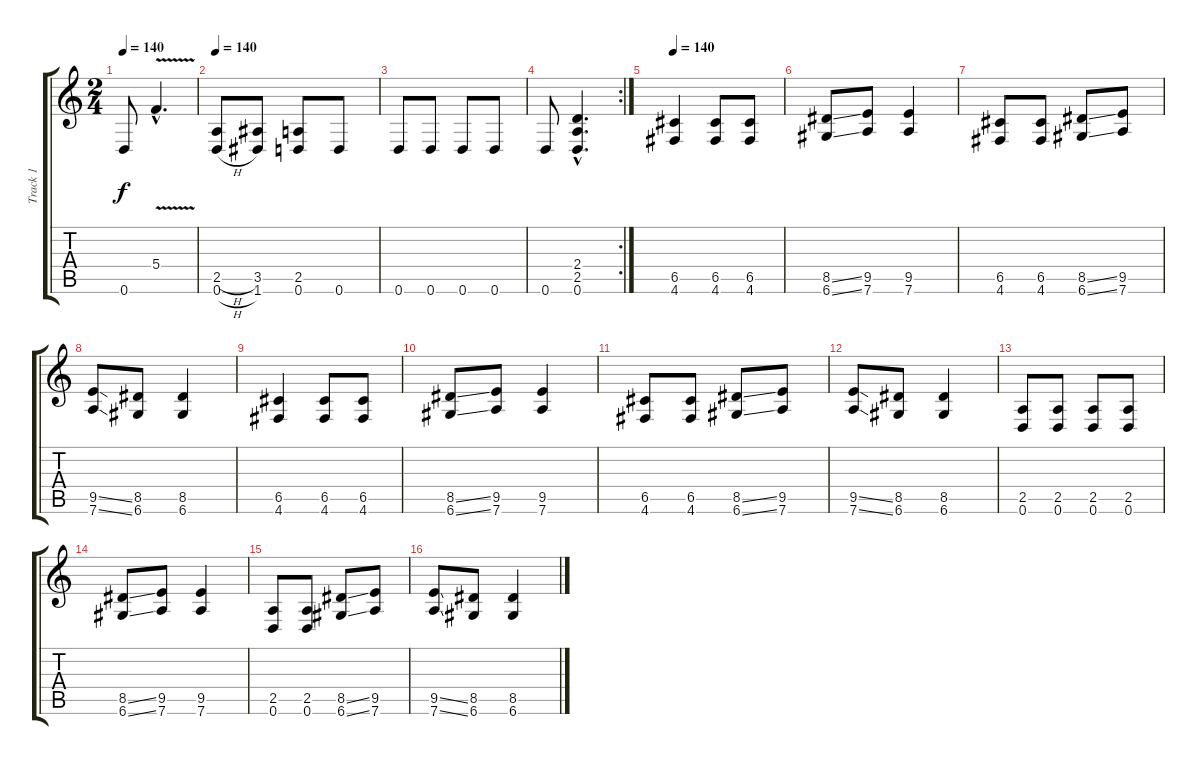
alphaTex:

\track ("Track 1" "Track 1") {instrument distortionguitar}
\staff {score tabs}
\tuning (D4 A3 F3 C3 G2 D2) {hide}
\ts (2 4)
\tempo 140
\clef g2
\ks c
0.6.8{dy f} 5.4{v hac}.4{d} |
\tempo 140
(2.5{h} 0.6{h}).8 (3.5 1.6).8 (2.5 0.6).8 0.6.8 |
0.6.8 0.6.8 0.6.8 0.6.8 |
\rc 2
0.6.8 (2.4{hac} 2.5{hac} 0.6{hac}).4{d} |
\tempo 140
(6.5 4.6).4 (6.5 4.6).8 (6.5 4.6).8 |
(8.5{ss} 6.6{ss}).8 (9.5 7.6).8 (9.5 7.6).4 |
(6.5 4.6).8 (6.5 4.6).8 (8.5{ss} 6.6{ss}).8 (9.5 7.6).8 |
(9.5{ss} 7.6{ss}).8 (8.5 6.6).8 (8.5 6.6).4 |
(6.5 4.6).4 (6.5 4.6).8 (6.5 4.6).8 |
(8.5{ss} 6.6{ss}).8 (9.5 7.6).8 (9.5 7.6).4 |
(6.5 4.6).8 (6.5 4.6).8 (8.5{ss} 6.6{ss}).8 (9.5 7.6).8 |
(9.5{ss} 7.6{ss}).8 (8.5 6.6).8 (8.5 6.6).4 |
(2.5 0.6).8 (2.5 0.6).8 (2.5 0.6).8 (2.5 0.6).8 |
(8.5{ss} 6.6{ss}).8 (9.5 7.6).8 (9.5 7.6).4 |
(2.5 0.6).8 (2.5 0.6).8 (8.5{ss} 6.6{ss}).8 (9.5 7.6).8 |
(9.5{ss} 7.6{ss}).8 (8.5 6.6).8 (8.5 6.6).4
